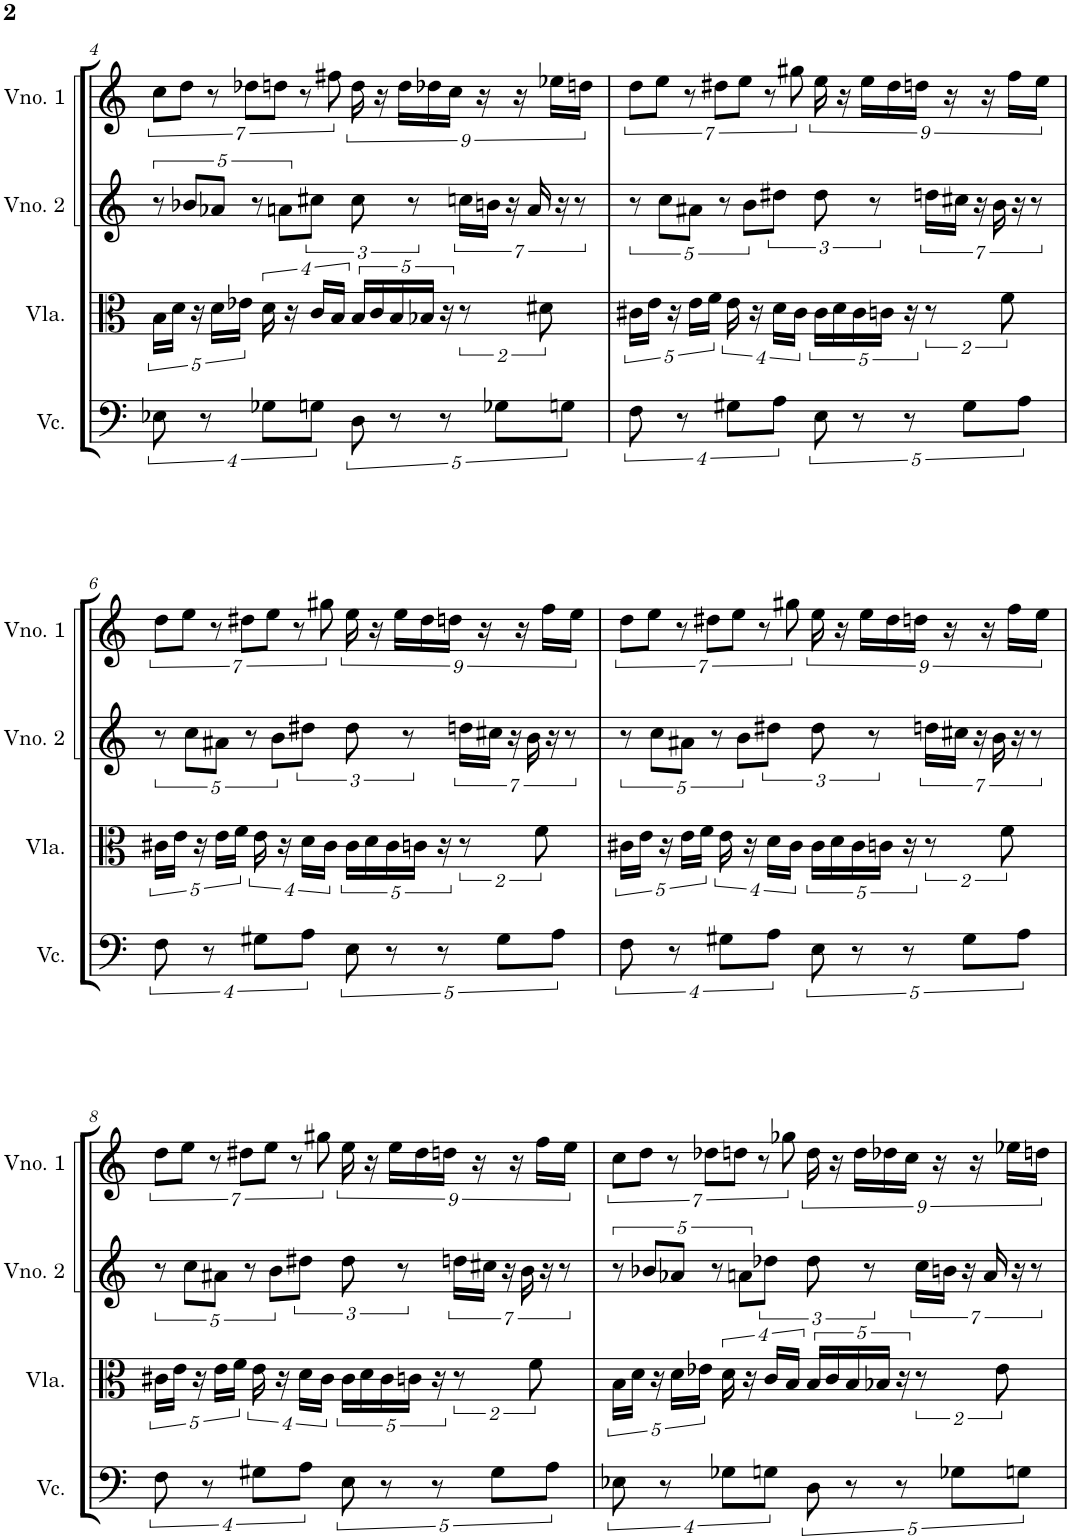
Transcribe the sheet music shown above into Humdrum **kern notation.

**kern	**kern	**kern	**kern
*part4	*part3	*part2	*part1
*staff4	*staff3	*staff2	*staff1
*I"Violoncelo	*I"Viola	*I"Violino 2	*I"Violino 1
*I'Vc.	*I'Vla.	*I'Vno. 2	*I'Vno. 1
!!LO:PB:g=z
*clefF4	*clefC3	*clefG2	*clefG2
*k[]	*k[]	*k[]	*k[]
*M4/4	*M4/4	*M4/4	*M4/4
=4	=4	=4	=4
8E-X\	20B\LL	40%3r	14cc\L
.	20d\JJ	.	.
.	.	.	14dd\J
.	.	40%3b-X/L	.
.	20r	.	.
8r	.	.	.
.	.	.	14r
.	20d\LL	40%3a-X/J	.
.	20e-X\JJ	.	.
.	.	.	14dd-X\L
.	.	40%3r	.
8G-X\L	16d\	.	.
.	.	.	14ddn\J
.	.	40%3an\L	.
.	16r	.	.
.	.	.	14r
8Gn\J	16c/LL	8cc#X\J	.
.	.	.	14ff#X\
.	16B/JJ	.	.
10D\	20B/LL	8cc#\	18dd\
.	20c/	.	.
.	.	.	18r
10r	20B/	.	.
.	.	.	18dd\LL
.	.	8r	.
.	20B-X/JJ	.	.
.	.	.	18dd-X\
10r	20r	.	.
.	.	.	18cc\JJ
.	8r	28ccn\LL	.
.	.	.	18r
.	.	28bn\JJ	.
10G-X\L	.	.	.
.	.	28r	.
.	.	.	18r
.	.	28a/	.
.	8d#X\	.	.
.	.	.	18ee-X\LL
.	.	28r	.
10Gn\J	.	.	.
.	.	14r	.
.	.	.	18ddn\JJ
=5	=5	=5	=5
8F\	20c#X\LL	40%3r	14dd\L
.	20e\JJ	.	.
.	.	.	14ee\J
.	.	40%3cc\L	.
.	20r	.	.
8r	.	.	.
.	.	.	14r
.	20e\LL	40%3a#X\J	.
.	20f\JJ	.	.
.	.	.	14dd#X\L
.	.	40%3r	.
8G#X\L	16e\	.	.
.	.	.	14ee\J
.	.	40%3b\L	.
.	16r	.	.
.	.	.	14r
8A\J	16d\LL	8dd#X\J	.
.	.	.	14gg#X\
.	16c#\JJ	.	.
10E\	20c#\LL	8dd#\	18ee\
.	20d\	.	.
.	.	.	18r
10r	20c#\	.	.
.	.	.	18ee\LL
.	.	8r	.
.	20cn\JJ	.	.
.	.	.	18dd#\
10r	20r	.	.
.	.	.	18ddn\JJ
.	8r	28ddn\LL	.
.	.	.	18r
.	.	28cc#X\JJ	.
10G#\L	.	.	.
.	.	28r	.
.	.	.	18r
.	.	28b\	.
.	8f\	.	.
.	.	.	18ff\LL
.	.	28r	.
10A\J	.	.	.
.	.	14r	.
.	.	.	18ee\JJ
!!LO:LB:g=z
=6	=6	=6	=6
8F\	20c#X\LL	40%3r	14dd\L
.	20e\JJ	.	.
.	.	.	14ee\J
.	.	40%3cc\L	.
.	20r	.	.
8r	.	.	.
.	.	.	14r
.	20e\LL	40%3a#X\J	.
.	20f\JJ	.	.
.	.	.	14dd#X\L
.	.	40%3r	.
8G#X\L	16e\	.	.
.	.	.	14ee\J
.	.	40%3b\L	.
.	16r	.	.
.	.	.	14r
8A\J	16d\LL	8dd#X\J	.
.	.	.	14gg#X\
.	16c#\JJ	.	.
10E\	20c#\LL	8dd#\	18ee\
.	20d\	.	.
.	.	.	18r
10r	20c#\	.	.
.	.	.	18ee\LL
.	.	8r	.
.	20cn\JJ	.	.
.	.	.	18dd#\
10r	20r	.	.
.	.	.	18ddn\JJ
.	8r	28ddn\LL	.
.	.	.	18r
.	.	28cc#X\JJ	.
10G#\L	.	.	.
.	.	28r	.
.	.	.	18r
.	.	28b\	.
.	8f\	.	.
.	.	.	18ff\LL
.	.	28r	.
10A\J	.	.	.
.	.	14r	.
.	.	.	18ee\JJ
=7	=7	=7	=7
8F\	20c#X\LL	40%3r	14dd\L
.	20e\JJ	.	.
.	.	.	14ee\J
.	.	40%3cc\L	.
.	20r	.	.
8r	.	.	.
.	.	.	14r
.	20e\LL	40%3a#X\J	.
.	20f\JJ	.	.
.	.	.	14dd#X\L
.	.	40%3r	.
8G#X\L	16e\	.	.
.	.	.	14ee\J
.	.	40%3b\L	.
.	16r	.	.
.	.	.	14r
8A\J	16d\LL	8dd#X\J	.
.	.	.	14gg#X\
.	16c#\JJ	.	.
10E\	20c#\LL	8dd#\	18ee\
.	20d\	.	.
.	.	.	18r
10r	20c#\	.	.
.	.	.	18ee\LL
.	.	8r	.
.	20cn\JJ	.	.
.	.	.	18dd#\
10r	20r	.	.
.	.	.	18ddn\JJ
.	8r	28ddn\LL	.
.	.	.	18r
.	.	28cc#X\JJ	.
10G#\L	.	.	.
.	.	28r	.
.	.	.	18r
.	.	28b\	.
.	8f\	.	.
.	.	.	18ff\LL
.	.	28r	.
10A\J	.	.	.
.	.	14r	.
.	.	.	18ee\JJ
!!LO:LB:g=z
=8	=8	=8	=8
8F\	20c#X\LL	40%3r	14dd\L
.	20e\JJ	.	.
.	.	.	14ee\J
.	.	40%3cc\L	.
.	20r	.	.
8r	.	.	.
.	.	.	14r
.	20e\LL	40%3a#X\J	.
.	20f\JJ	.	.
.	.	.	14dd#X\L
.	.	40%3r	.
8G#X\L	16e\	.	.
.	.	.	14ee\J
.	.	40%3b\L	.
.	16r	.	.
.	.	.	14r
8A\J	16d\LL	8dd#X\J	.
.	.	.	14gg#X\
.	16c#\JJ	.	.
10E\	20c#\LL	8dd#\	18ee\
.	20d\	.	.
.	.	.	18r
10r	20c#\	.	.
.	.	.	18ee\LL
.	.	8r	.
.	20cn\JJ	.	.
.	.	.	18dd#\
10r	20r	.	.
.	.	.	18ddn\JJ
.	8r	28ddn\LL	.
.	.	.	18r
.	.	28cc#X\JJ	.
10G#\L	.	.	.
.	.	28r	.
.	.	.	18r
.	.	28b\	.
.	8f\	.	.
.	.	.	18ff\LL
.	.	28r	.
10A\J	.	.	.
.	.	14r	.
.	.	.	18ee\JJ
=9	=9	=9	=9
8E-X\	20B\LL	40%3r	14cc\L
.	20d\JJ	.	.
.	.	.	14dd\J
.	.	40%3b-X/L	.
.	20r	.	.
8r	.	.	.
.	.	.	14r
.	20d\LL	40%3a-X/J	.
.	20e-X\JJ	.	.
.	.	.	14dd-X\L
.	.	40%3r	.
8G-X\L	16d\	.	.
.	.	.	14ddn\J
.	.	40%3an\L	.
.	16r	.	.
.	.	.	14r
8Gn\J	16c/LL	8dd-X\J	.
.	.	.	14gg-X\
.	16B/JJ	.	.
10D\	20B/LL	8dd-\	18dd\
.	20c/	.	.
.	.	.	18r
10r	20B/	.	.
.	.	.	18dd\LL
.	.	8r	.
.	20B-X/JJ	.	.
.	.	.	18dd-X\
10r	20r	.	.
.	.	.	18cc\JJ
.	8r	28cc\LL	.
.	.	.	18r
.	.	28bn\JJ	.
10G-X\L	.	.	.
.	.	28r	.
.	.	.	18r
.	.	28a/	.
.	8e-\	.	.
.	.	.	18ee-X\LL
.	.	28r	.
10Gn\J	.	.	.
.	.	14r	.
.	.	.	18ddn\JJ
=	=	=	=
*-	*-	*-	*-
